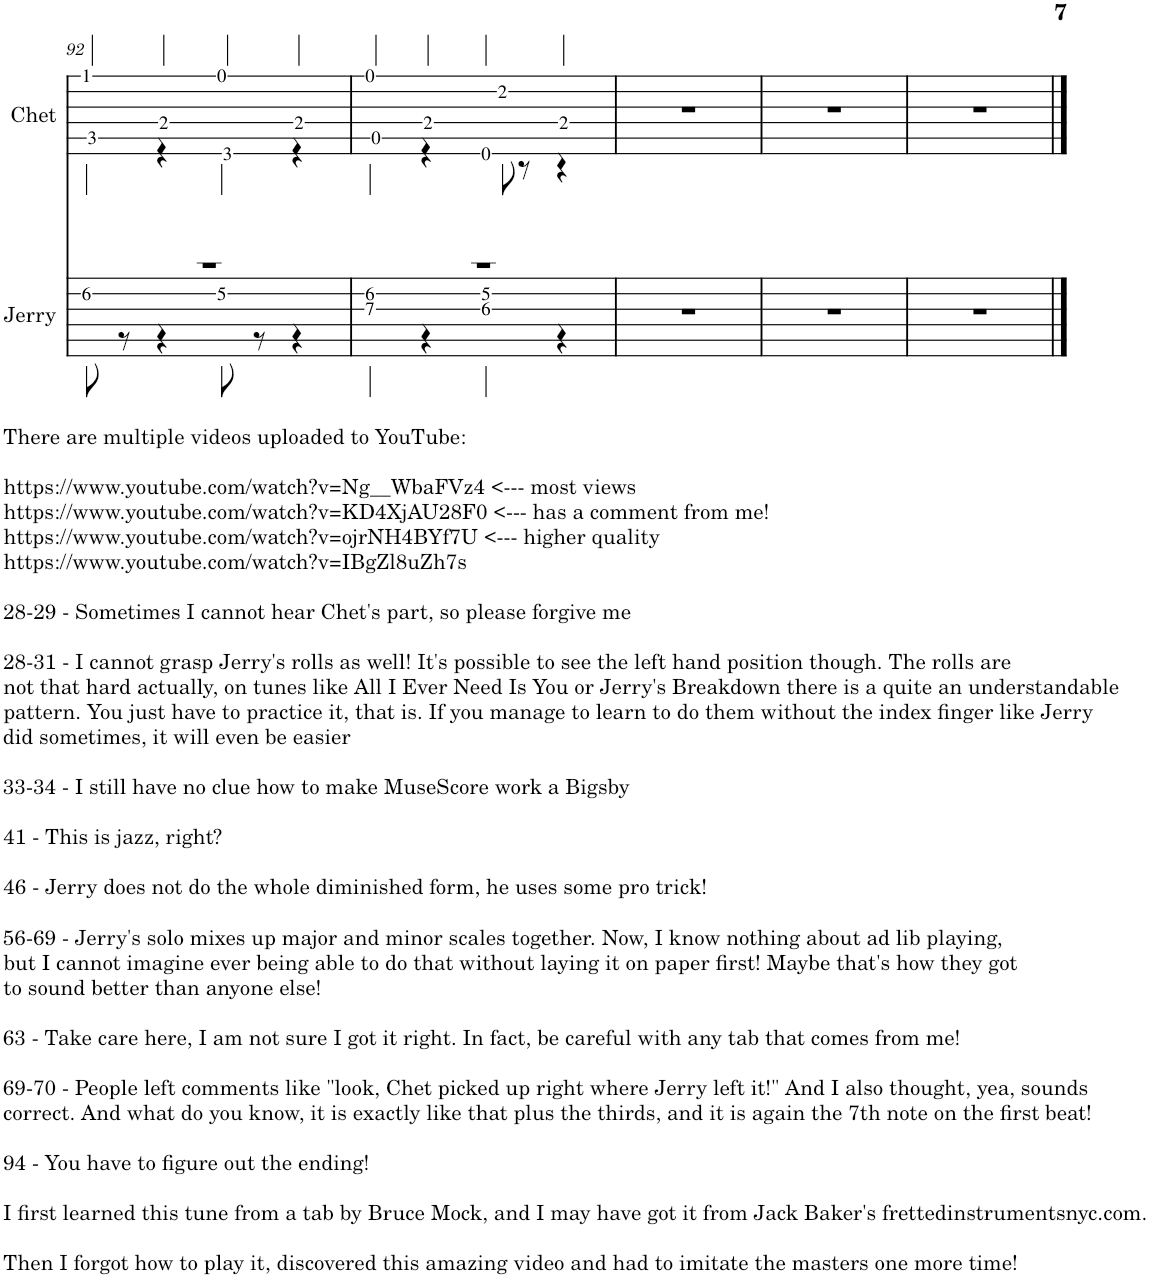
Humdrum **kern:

**kern	**kern
*part2	*part1
*staff2	*staff1
*I"Jerry	*I"Chet
*I'Jerry	*I'Chet
!!LO:PB:g=z
*	*
*k[]	*k[]
*M4/4	*M4/4
=92	=92
*^	*^
!LO:TX:b:t=There are multiple videos uploaded to YouTube&colon;	!	!	!
!LO:TX:b:t=https&colon;//www.youtube.com/watch?v=Ng__WbaFVz4 <--- most views	!	!	!
!LO:TX:b:t=https&colon;//www.youtube.com/watch?v=KD4XjAU28F0 <--- has a comment from me!	!	!	!
!LO:TX:b:t=https&colon;//www.youtube.com/watch?v=ojrNH4BYf7U <--- higher quality	!	!	!
!LO:TX:b:t=https&colon;//www.youtube.com/watch?v=IBgZl8uZh7s	!	!	!
!LO:TX:b:t=28-29 - Sometimes I cannot hear Chet's part, so please forgive me	!	!	!
!LO:TX:b:t=28-31 - I cannot grasp Jerry's rolls as well! It's possible to see the left hand position though. The rolls are	!	!	!
!LO:TX:b:t=not that hard actually, on tunes like All I Ever Need Is You or Jerry's Breakdown there is a quite an understandable	!	!	!
!LO:TX:b:t=pattern. You just have to practice it, that is. If you manage to learn to do them without the index finger like Jerry	!	!	!
!LO:TX:b:t=did sometimes, it will even be easier	!	!	!
!LO:TX:b:t=33-34 - I still have no clue how to make MuseScore work a Bigsby	!	!	!
!LO:TX:b:t=41 - This is jazz, right?	!	!	!
!LO:TX:b:t=46 - Jerry does not do the whole diminished form, he uses some pro trick!	!	!	!
!LO:TX:b:t=56-69 - Jerry's solo mixes up major and minor scales together. Now, I know nothing about ad lib playing,	!	!	!
!LO:TX:b:t=but I cannot imagine ever being able to do that without laying it on paper first! Maybe that's how they got	!	!	!
!LO:TX:b:t=to sound better than anyone else!	!	!	!
!LO:TX:b:t=63 - Take care here, I am not sure I got it right. In fact, be careful with any tab that comes from me!	!	!	!
!LO:TX:b:t=69-70 - People left comments like "look, Chet picked up right where Jerry left it!" And I also thought, yea, sounds	!	!	!
!LO:TX:b:t=correct. And what do you know, it is exactly like that plus the thirds, and it is again the 7th note on the first beat!	!	!	!
!LO:TX:b:t=94 - You have to figure out the ending!	!	!	!
!LO:TX:b:t=I first learned this tune from a tab by Bruce Mock, and I may have got it from Jack Baker's frettedinstrumentsnyc.com.	!	!	!
!LO:TX:b:t=Then I forgot how to play it, discovered this amazing video and had to imitate the masters one more time!	!	!	!
1r	8f\	4C/	4f\
.	8r	.	.
.	4r	4E/	4r
.	8e\	4GG/	4e\
.	8r	.	.
.	4r	4E/	4r
=93	=93	=93	=93
1r	4d\ 4f\	4AA/	4e\
.	4r	4E/	4r
.	4c#\ 4e\	4EE/	8d-\
.	.	.	8r
.	4r	4E/	4r
*v	*v	*	*
*	*v	*v
=94	=94
1r	1r
=95	=95
1r	1r
=96	=96
1r	1r
==	==
*-	*-
